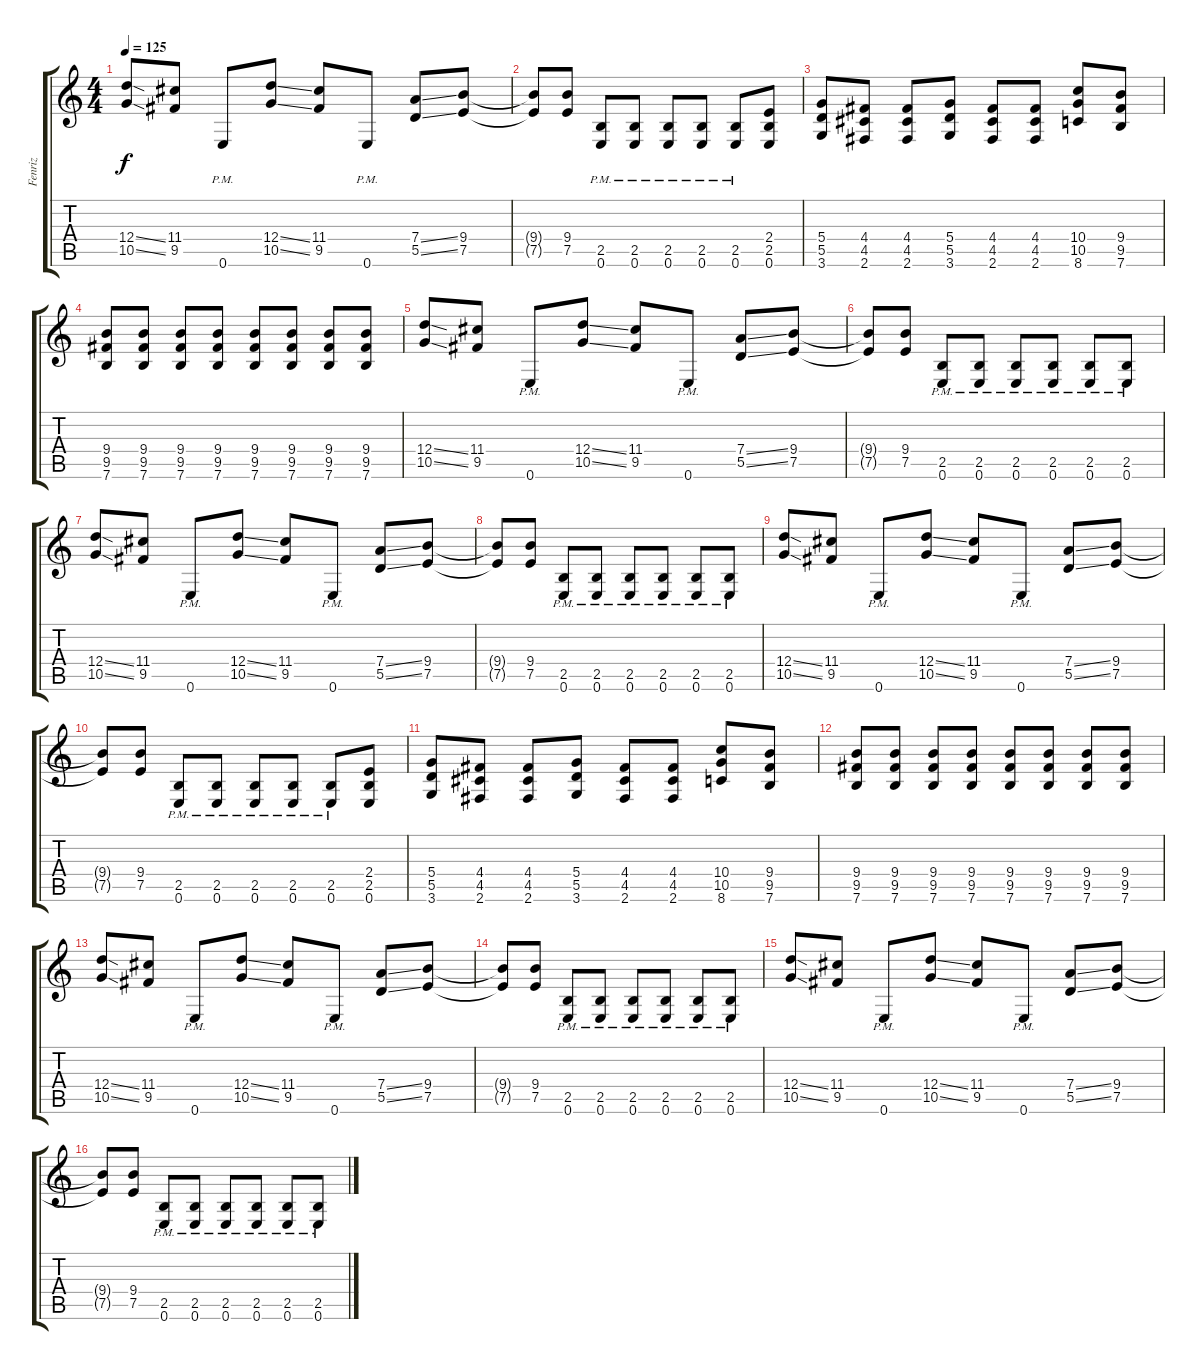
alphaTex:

\track ("Fenriz" "Fenriz") {instrument overdrivenguitar}
\staff {score tabs}
\tuning (E4 B3 G3 D3 A2 E2) {hide}
\ts (4 4)
\tempo 125
\clef g2
\ks c
(12.4{ss} 10.5{ss}).8{dy f} (11.4 9.5).8 0.6{pm}.8 (12.4{ss} 10.5{ss}).8 (11.4 9.5).8 0.6{pm}.8 (7.4{ss} 5.5{ss}).8 (9.4 7.5).8 |
(9.4{t} 7.5{t}).8 (9.4 7.5).8 (2.5{pm} 0.6{pm}).8 (2.5{pm} 0.6{pm}).8 (2.5{pm} 0.6{pm}).8 (2.5{pm} 0.6{pm}).8 (2.5{pm} 0.6{pm}).8 (2.4 2.5 0.6).8 |
(5.4 5.5 3.6).8 (4.4 4.5 2.6).8 (4.4 4.5 2.6).8 (5.4 5.5 3.6).8 (4.4 4.5 2.6).8 (4.4 4.5 2.6).8 (10.4 10.5 8.6).8 (9.4 9.5 7.6).8 |
(9.4 9.5 7.6).8 (9.4 9.5 7.6).8 (9.4 9.5 7.6).8 (9.4 9.5 7.6).8 (9.4 9.5 7.6).8 (9.4 9.5 7.6).8 (9.4 9.5 7.6).8 (9.4 9.5 7.6).8 |
(12.4{ss} 10.5{ss}).8 (11.4 9.5).8 0.6{pm}.8 (12.4{ss} 10.5{ss}).8 (11.4 9.5).8 0.6{pm}.8 (7.4{ss} 5.5{ss}).8 (9.4 7.5).8 |
(9.4{t} 7.5{t}).8 (9.4 7.5).8 (2.5{pm} 0.6{pm}).8 (2.5{pm} 0.6{pm}).8 (2.5{pm} 0.6{pm}).8 (2.5{pm} 0.6{pm}).8 (2.5{pm} 0.6{pm}).8 (2.5{pm} 0.6{pm}).8 |
(12.4{ss} 10.5{ss}).8 (11.4 9.5).8 0.6{pm}.8 (12.4{ss} 10.5{ss}).8 (11.4 9.5).8 0.6{pm}.8 (7.4{ss} 5.5{ss}).8 (9.4 7.5).8 |
(9.4{t} 7.5{t}).8 (9.4 7.5).8 (2.5{pm} 0.6{pm}).8 (2.5{pm} 0.6{pm}).8 (2.5{pm} 0.6{pm}).8 (2.5{pm} 0.6{pm}).8 (2.5{pm} 0.6{pm}).8 (2.5{pm} 0.6{pm}).8 |
(12.4{ss} 10.5{ss}).8 (11.4 9.5).8 0.6{pm}.8 (12.4{ss} 10.5{ss}).8 (11.4 9.5).8 0.6{pm}.8 (7.4{ss} 5.5{ss}).8 (9.4 7.5).8 |
(9.4{t} 7.5{t}).8 (9.4 7.5).8 (2.5{pm} 0.6{pm}).8 (2.5{pm} 0.6{pm}).8 (2.5{pm} 0.6{pm}).8 (2.5{pm} 0.6{pm}).8 (2.5{pm} 0.6{pm}).8 (2.4 2.5 0.6).8 |
(5.4 5.5 3.6).8 (4.4 4.5 2.6).8 (4.4 4.5 2.6).8 (5.4 5.5 3.6).8 (4.4 4.5 2.6).8 (4.4 4.5 2.6).8 (10.4 10.5 8.6).8 (9.4 9.5 7.6).8 |
(9.4 9.5 7.6).8 (9.4 9.5 7.6).8 (9.4 9.5 7.6).8 (9.4 9.5 7.6).8 (9.4 9.5 7.6).8 (9.4 9.5 7.6).8 (9.4 9.5 7.6).8 (9.4 9.5 7.6).8 |
(12.4{ss} 10.5{ss}).8 (11.4 9.5).8 0.6{pm}.8 (12.4{ss} 10.5{ss}).8 (11.4 9.5).8 0.6{pm}.8 (7.4{ss} 5.5{ss}).8 (9.4 7.5).8 |
(9.4{t} 7.5{t}).8 (9.4 7.5).8 (2.5{pm} 0.6{pm}).8 (2.5{pm} 0.6{pm}).8 (2.5{pm} 0.6{pm}).8 (2.5{pm} 0.6{pm}).8 (2.5{pm} 0.6{pm}).8 (2.5{pm} 0.6{pm}).8 |
(12.4{ss} 10.5{ss}).8 (11.4 9.5).8 0.6{pm}.8 (12.4{ss} 10.5{ss}).8 (11.4 9.5).8 0.6{pm}.8 (7.4{ss} 5.5{ss}).8 (9.4 7.5).8 |
(9.4{t} 7.5{t}).8 (9.4 7.5).8 (2.5{pm} 0.6{pm}).8 (2.5{pm} 0.6{pm}).8 (2.5{pm} 0.6{pm}).8 (2.5{pm} 0.6{pm}).8 (2.5{pm} 0.6{pm}).8 (2.5{pm} 0.6{pm}).8
